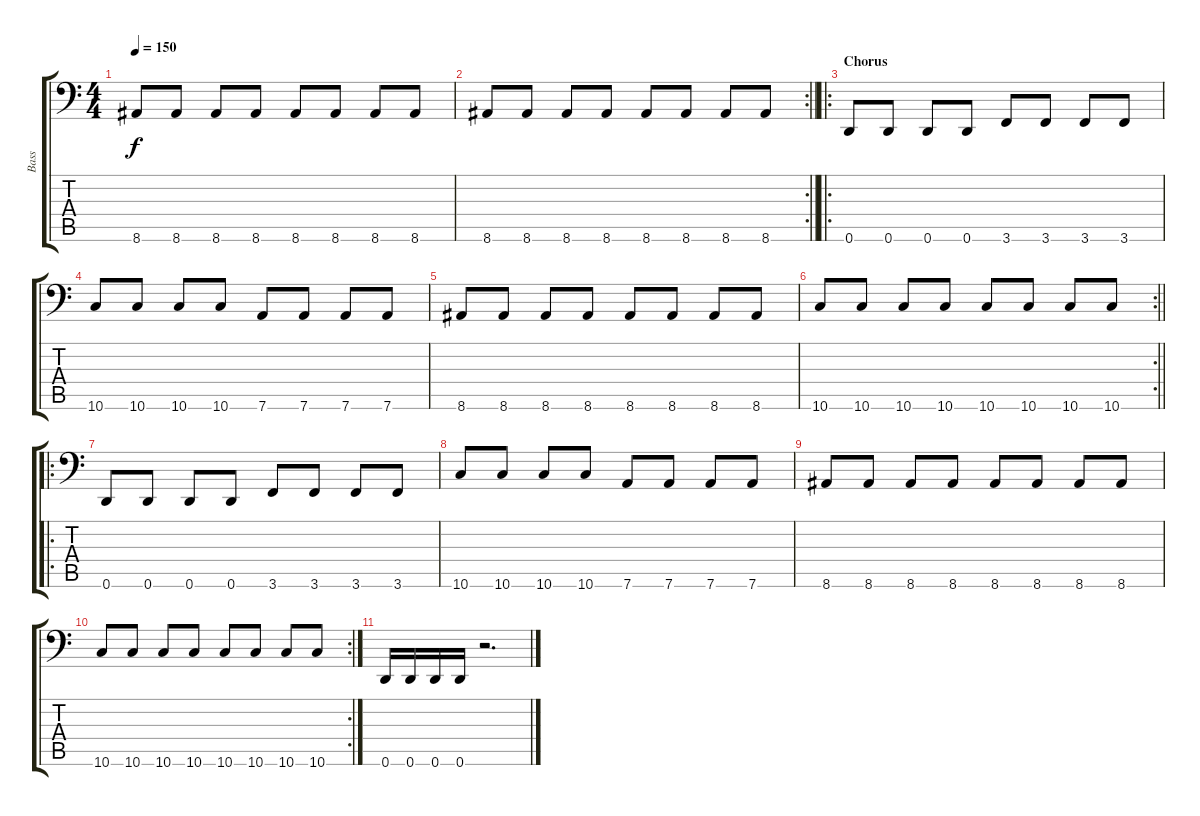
\track ("Bass" "Bass") {instrument electricbasspick}
\staff {score tabs}
\tuning (E3 B2 G2 D2 A1 D1) {hide}
\ts (4 4)
\tempo 150
\clef f4
\ks c
8.6.8{dy f} 8.6.8 8.6.8 8.6.8 8.6.8 8.6.8 8.6.8 8.6.8 |
\rc 2
\barLineRight lightlight
8.6.8 8.6.8 8.6.8 8.6.8 8.6.8 8.6.8 8.6.8 8.6.8 |
\ro
\section ("" "Chorus")
0.6.8 0.6.8 0.6.8 0.6.8 3.6.8 3.6.8 3.6.8 3.6.8 |
10.6.8 10.6.8 10.6.8 10.6.8 7.6.8 7.6.8 7.6.8 7.6.8 |
8.6.8 8.6.8 8.6.8 8.6.8 8.6.8 8.6.8 8.6.8 8.6.8 |
\rc 2
\barLineRight lightlight
10.6.8 10.6.8 10.6.8 10.6.8 10.6.8 10.6.8 10.6.8 10.6.8 |
\ro
0.6.8 0.6.8 0.6.8 0.6.8 3.6.8 3.6.8 3.6.8 3.6.8 |
10.6.8 10.6.8 10.6.8 10.6.8 7.6.8 7.6.8 7.6.8 7.6.8 |
8.6.8 8.6.8 8.6.8 8.6.8 8.6.8 8.6.8 8.6.8 8.6.8 |
\rc 2
10.6.8 10.6.8 10.6.8 10.6.8 10.6.8 10.6.8 10.6.8 10.6.8 |
0.6.16 0.6.16 0.6.16 0.6.16 r.2{d}
